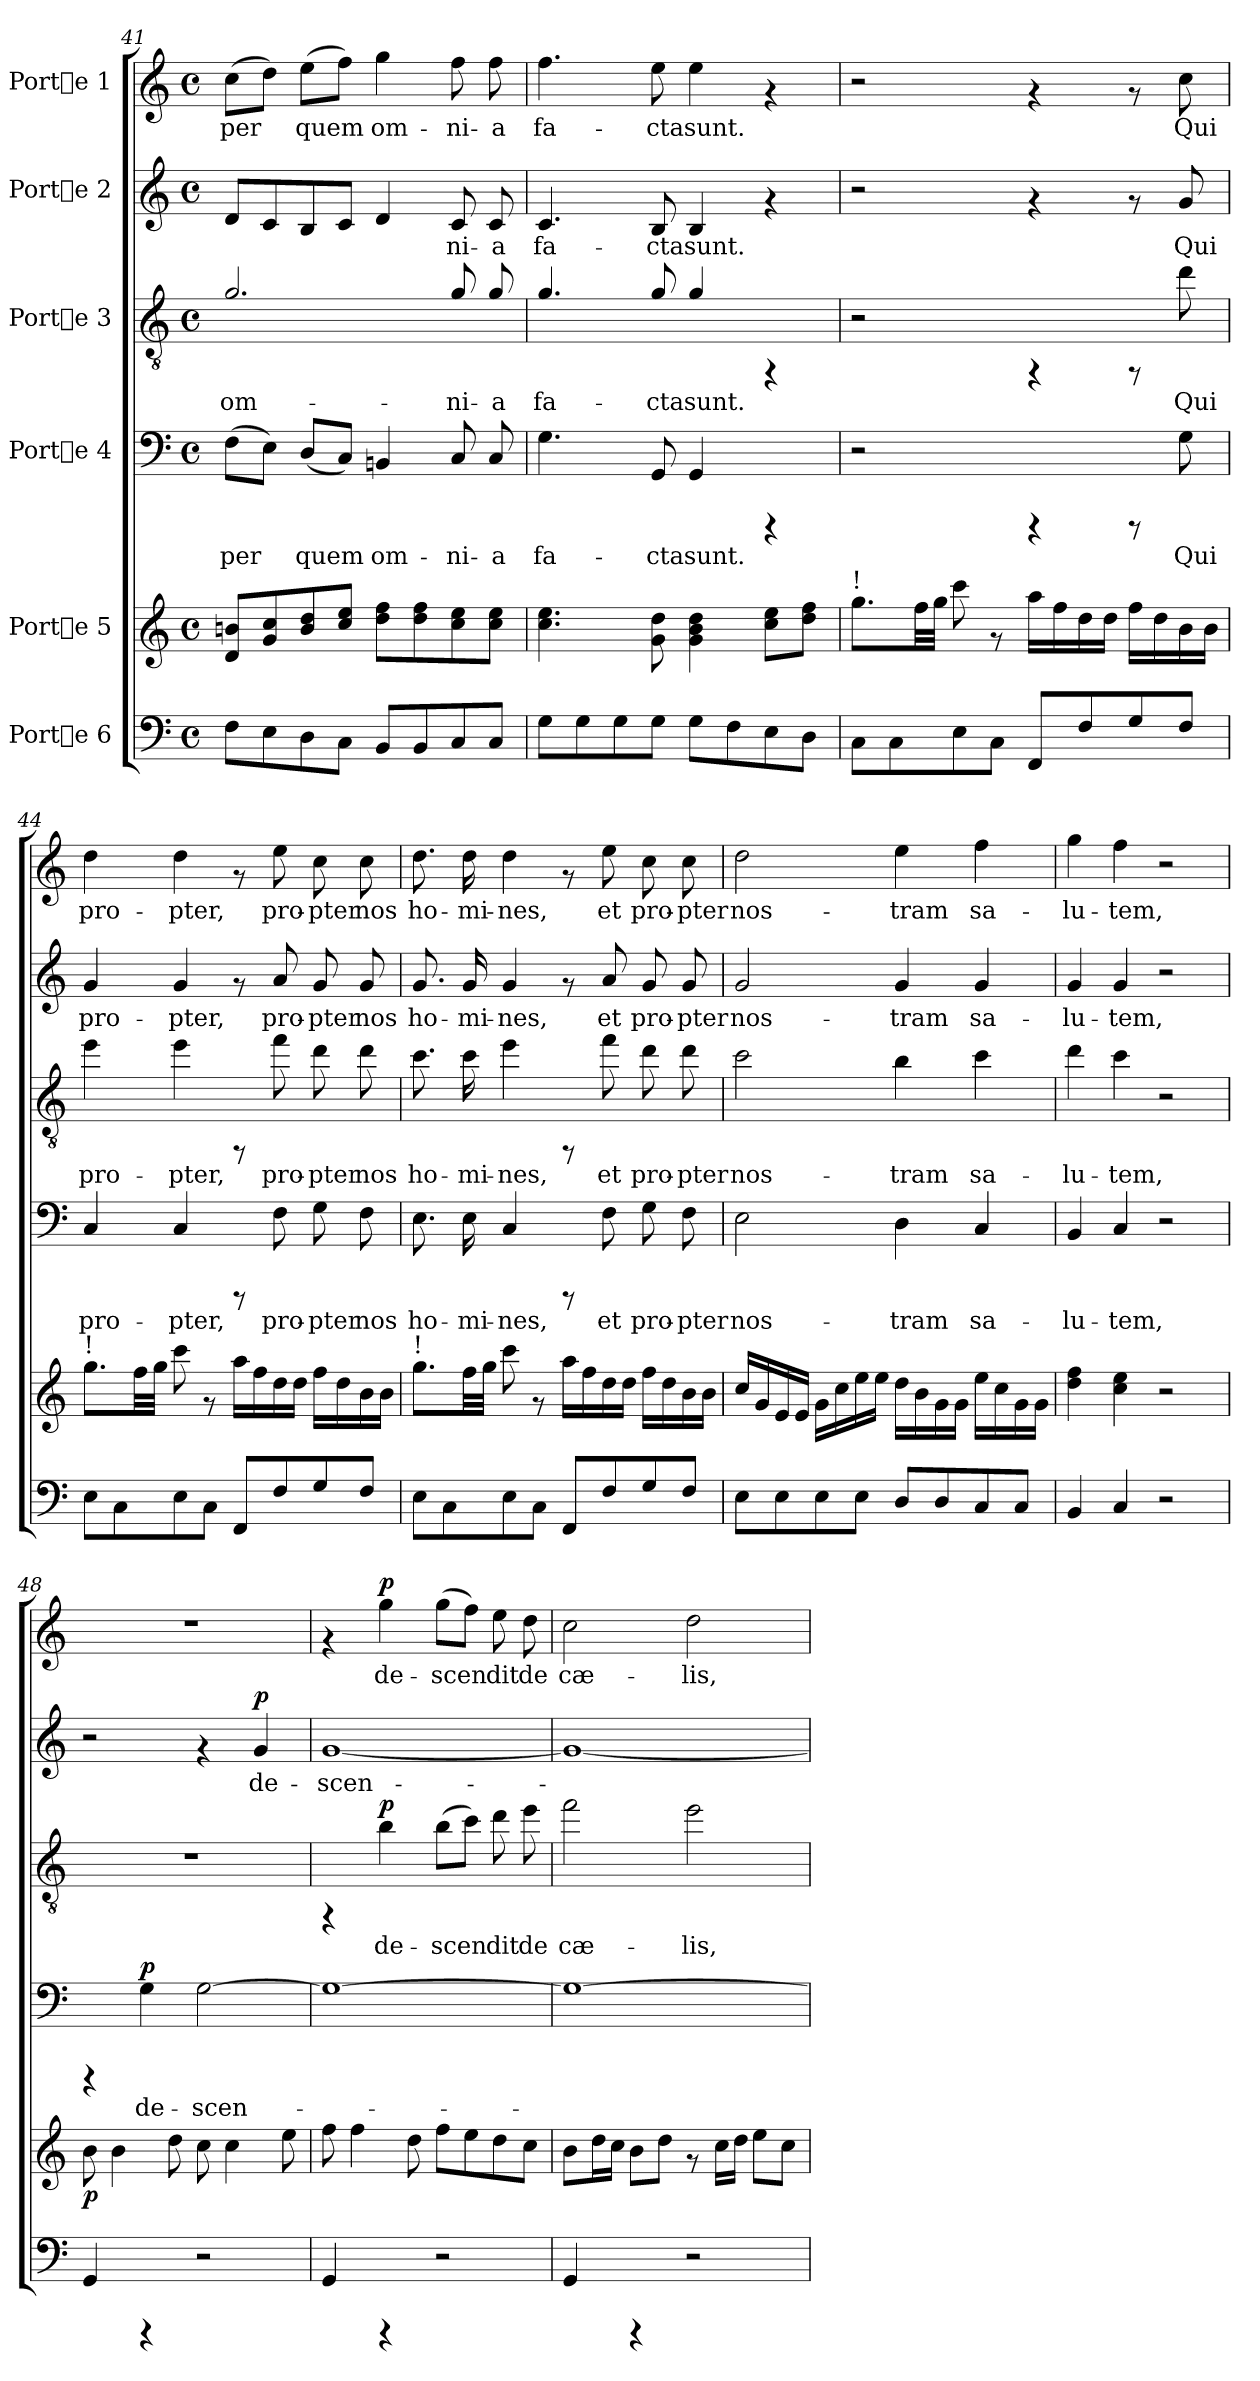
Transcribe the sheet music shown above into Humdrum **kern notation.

**kern	**kern	**dynam	**kern	**text	**dynam	**kern	**text	**dynam	**kern	**text	**dynam	**kern	**text	**dynam
*part6	*part5	*part5	*part4	*part4	*part4	*part3	*part3	*part3	*part2	*part2	*part2	*part1	*part1	*part1
*staff6	*staff5	*staff5	*staff4	*staff4	*staff4	*staff3	*staff3	*staff3	*staff2	*staff2	*staff2	*staff1	*staff1	*staff1
*I"Porte 6	*I"Porte 5	*	*I"Porte 4	*	*	*I"Porte 3	*	*	*I"Porte 2	*	*	*I"Porte 1	*	*
*clefF4	*clefG2	*	*clefF4	*	*	*clefGv2	*	*	*clefG2	*	*	*clefG2	*	*
*	*	*	*	*	*	*ITrd8c14	*	*	*	*	*	*ITrd1c2	*	*
*M4/4	*M4/4	*	*M4/4	*	*	*M4/4	*	*	*M4/4	*	*	*M4/4	*	*
*met(c)	*met(c)	*	*met(c)	*	*	*met(c)	*	*	*met(c)	*	*	*met(c)	*	*
=41	=41	=41	=41	=41	=41	=41	=41	=41	=41	=41	=41	=41	=41	=41
!	!	!	!	!LO:LY:b:cj	!	!	!LO:LY:b:cj	!	!	!LO:LY:b:cj	!	!	!LO:LY:b:cj	!
8F\L	8bn/ 8d/L	.	(>8F\L	per	.	2.G/	om-	.	8d/L	-	.	(>8b\L	per	.
!	!	!	!	!LO:LY:b:cj	!	!	!	!	!	!LO:LY:b:cj	!	!	!LO:LY:b:cj	!
8E\	8cc/ 8g/	.	8E\J)	.	.	.	.	.	8c/	.	.	8cc\J)	.	.
!	!	!	!	!LO:LY:b:cj	!	!	!	!	!	!LO:LY:b:cj	!	!	!LO:LY:b:cj	!
8D\	8dd/ 8b/	.	(<8D/L	quem	.	.	.	.	8B/	.	.	(>8dd\L	quem	.
!	!	!	!	!LO:LY:b:cj	!	!	!	!	!	!LO:LY:b:cj	!	!	!LO:LY:b:cj	!
8C\J	8ee/ 8cc/J	.	8C/J)	.	.	.	.	.	8c/J	.	.	8ee\J)	.	.
!	!	!	!	!LO:LY:b:cj	!	!	!	!	!	!LO:LY:b:cj	!	!	!LO:LY:b:cj	!
8BB/L	8ff\ 8dd\L	.	4BBn/	om-	.	.	.	.	4d/	.	.	4ff\	om-	.
8BB/	8ff\ 8dd\	.	.	.	.	.	.	.	.	.	.	.	.	.
!	!	!	!	!LO:LY:b:cj	!	!	!LO:LY:b:cj	!	!	!LO:LY:b:cj	!	!	!LO:LY:b:cj	!
8C/	8ee\ 8cc\	.	8C/	-ni-	.	8G/	-ni-	.	8c/	ni-	.	8ee\	-ni-	.
!	!	!	!	!LO:LY:b:cj	!	!	!LO:LY:b:cj	!	!	!LO:LY:b:cj	!	!	!LO:LY:b:cj	!
8C/J	8ee\ 8cc\J	.	8C/	-a	.	8G/	-a	.	8c/	-a	.	8ee\	-a	.
!!LO:PB:g=z
=42	=42	=42	=42	=42	=42	=42	=42	=42	=42	=42	=42	=42	=42	=42
!	!	!	!	!LO:LY:b:cj	!	!	!LO:LY:b:cj	!	!	!LO:LY:b:cj	!	!	!LO:LY:b:cj	!
8G\L	4.ee\ 4.cc\	.	4.G\	fa-	.	4.G/	fa-	.	4.c/	fa-	.	4.ee\	fa-	.
8G\	.	.	.	.	.	.	.	.	.	.	.	.	.	.
8G\	.	.	.	.	.	.	.	.	.	.	.	.	.	.
!	!	!	!	!LO:LY:b:cj	!	!	!LO:LY:b:cj	!	!	!LO:LY:b:cj	!	!	!LO:LY:b:cj	!
8G\J	8dd\ 8g\	.	8GG/	-cta	.	8G/	-cta	.	8B/	-cta	.	8dd\	-cta	.
!	!	!	!	!LO:LY:b:cj	!	!	!LO:LY:b:cj	!	!	!LO:LY:b:cj	!	!	!LO:LY:b:cj	!
8G\L	4dd\ 4b\ 4g\	.	4GG/	sunt.	.	4G/	sunt.	.	4B/	sunt.	.	4dd\	sunt.	.
8F\	.	.	.	.	.	.	.	.	.	.	.	.	.	.
8E\	8ee\ 8cc\L	.	4rCCC	.	.	4rFF	.	.	4rf	.	.	4rf	.	.
8D\J	8ff\ 8dd\J	.	.	.	.	.	.	.	.	.	.	.	.	.
=43	=43	=43	=43	=43	=43	=43	=43	=43	=43	=43	=43	=43	=43	=43
!	!LO:TX:a:t=!	!	!	!	!	!	!	!	!	!	!	!	!	!
8C\L	8.gg\L	.	2r	.	.	2r	.	.	2r	.	.	2r	.	.
8C\	.	.	.	.	.	.	.	.	.	.	.	.	.	.
.	32ff\	.	.	.	.	.	.	.	.	.	.	.	.	.
.	32gg\J	.	.	.	.	.	.	.	.	.	.	.	.	.
8E\	8ccc\	.	.	.	.	.	.	.	.	.	.	.	.	.
8C\J	8rf	.	.	.	.	.	.	.	.	.	.	.	.	.
8FF/L	16aa\L	.	4rCCC	.	.	4rFF	.	.	4rf	.	.	4rf	.	.
.	16ff\	.	.	.	.	.	.	.	.	.	.	.	.	.
8F/	16dd\	.	.	.	.	.	.	.	.	.	.	.	.	.
.	16dd\J	.	.	.	.	.	.	.	.	.	.	.	.	.
8G/	16ff\L	.	8rCCC	.	.	8rFF	.	.	8rf	.	.	8rf	.	.
.	16dd\	.	.	.	.	.	.	.	.	.	.	.	.	.
!	!	!	!	!LO:LY:b:cj	!	!	!LO:LY:b:cj	!	!	!LO:LY:b:cj	!	!	!LO:LY:b:cj	!
8F/J	16b\	.	8G\	Qui	.	8d\	Qui	.	8g/	Qui	.	8b\	Qui	.
.	16b\J	.	.	.	.	.	.	.	.	.	.	.	.	.
=44	=44	=44	=44	=44	=44	=44	=44	=44	=44	=44	=44	=44	=44	=44
!	!LO:TX:a:t=!	!	!	!	!	!	!	!	!	!	!	!	!	!
!	!	!	!	!LO:LY:b:cj	!	!	!LO:LY:b:cj	!	!	!LO:LY:b:cj	!	!	!LO:LY:b:cj	!
8E\L	8.gg\L	.	4C/	pro-	.	4e\	pro-	.	4g/	pro-	.	4cc\	pro-	.
8C\	.	.	.	.	.	.	.	.	.	.	.	.	.	.
.	32ff\	.	.	.	.	.	.	.	.	.	.	.	.	.
.	32gg\J	.	.	.	.	.	.	.	.	.	.	.	.	.
!	!	!	!	!LO:LY:b:cj	!	!	!LO:LY:b:cj	!	!	!LO:LY:b:cj	!	!	!LO:LY:b:cj	!
8E\	8ccc\	.	4C/	-pter,	.	4e\	-pter,	.	4g/	-pter,	.	4cc\	-pter,	.
8C\J	8rf	.	.	.	.	.	.	.	.	.	.	.	.	.
8FF/L	16aa\L	.	8rCCC	.	.	8rFF	.	.	8rf	.	.	8rf	.	.
.	16ff\	.	.	.	.	.	.	.	.	.	.	.	.	.
!	!	!	!	!LO:LY:b:cj	!	!	!LO:LY:b:cj	!	!	!LO:LY:b:cj	!	!	!LO:LY:b:cj	!
8F/	16dd\	.	8F\	pro-	.	8f\	pro-	.	8a/	pro-	.	8dd\	pro-	.
.	16dd\J	.	.	.	.	.	.	.	.	.	.	.	.	.
!	!	!	!	!LO:LY:b:cj	!	!	!LO:LY:b:cj	!	!	!LO:LY:b:cj	!	!	!LO:LY:b:cj	!
8G/	16ff\L	.	8G\	-pter	.	8d\	-pter	.	8g/	-pter	.	8b\	-pter	.
.	16dd\	.	.	.	.	.	.	.	.	.	.	.	.	.
!	!	!	!	!LO:LY:b:cj	!	!	!LO:LY:b:cj	!	!	!LO:LY:b:cj	!	!	!LO:LY:b:cj	!
8F/J	16b\	.	8F\	nos	.	8d\	nos	.	8g/	nos	.	8b\	nos	.
.	16b\J	.	.	.	.	.	.	.	.	.	.	.	.	.
=45	=45	=45	=45	=45	=45	=45	=45	=45	=45	=45	=45	=45	=45	=45
!	!LO:TX:a:t=!	!	!	!	!	!	!	!	!	!	!	!	!	!
!	!	!	!	!LO:LY:b:cj	!	!	!LO:LY:b:cj	!	!	!LO:LY:b:cj	!	!	!LO:LY:b:cj	!
8E\L	8.gg\L	.	8.E\	ho-	.	8.c\	ho-	.	8.g/	ho-	.	8.cc\	ho-	.
8C\	.	.	.	.	.	.	.	.	.	.	.	.	.	.
!	!	!	!	!LO:LY:b:cj	!	!	!LO:LY:b:cj	!	!	!LO:LY:b:cj	!	!	!LO:LY:b:cj	!
.	32ff\	.	16E\	-mi-	.	16c\	-mi-	.	16g/	-mi-	.	16cc\	-mi-	.
.	32gg\J	.	.	.	.	.	.	.	.	.	.	.	.	.
!	!	!	!	!LO:LY:b:cj	!	!	!LO:LY:b:cj	!	!	!LO:LY:b:cj	!	!	!LO:LY:b:cj	!
8E\	8ccc\	.	4C/	-nes,	.	4e\	-nes,	.	4g/	-nes,	.	4cc\	-nes,	.
8C\J	8rf	.	.	.	.	.	.	.	.	.	.	.	.	.
8FF/L	16aa\L	.	8rCCC	.	.	8rFF	.	.	8rf	.	.	8rf	.	.
.	16ff\	.	.	.	.	.	.	.	.	.	.	.	.	.
!	!	!	!	!LO:LY:b:cj	!	!	!LO:LY:b:cj	!	!	!LO:LY:b:cj	!	!	!LO:LY:b:cj	!
8F/	16dd\	.	8F\	et	.	8f\	et	.	8a/	et	.	8dd\	et	.
.	16dd\J	.	.	.	.	.	.	.	.	.	.	.	.	.
!	!	!	!	!LO:LY:b:cj	!	!	!LO:LY:b:cj	!	!	!LO:LY:b:cj	!	!	!LO:LY:b:cj	!
8G/	16ff\L	.	8G\	pro-	.	8d\	pro-	.	8g/	pro-	.	8b\	pro-	.
.	16dd\	.	.	.	.	.	.	.	.	.	.	.	.	.
!	!	!	!	!LO:LY:b:cj	!	!	!LO:LY:b:cj	!	!	!LO:LY:b:cj	!	!	!LO:LY:b:cj	!
8F/J	16b\	.	8F\	-pter	.	8d\	-pter	.	8g/	-pter	.	8b\	-pter	.
.	16b\J	.	.	.	.	.	.	.	.	.	.	.	.	.
!!LO:LB:g=z
=46	=46	=46	=46	=46	=46	=46	=46	=46	=46	=46	=46	=46	=46	=46
!	!	!	!	!LO:LY:b:cj	!	!	!LO:LY:b:cj	!	!	!LO:LY:b:cj	!	!	!LO:LY:b:cj	!
8E\L	16cc/L	.	2E\	nos-	.	2c\	nos-	.	2g/	nos-	.	2cc\	nos-	.
.	16g/	.	.	.	.	.	.	.	.	.	.	.	.	.
8E\	16e/	.	.	.	.	.	.	.	.	.	.	.	.	.
.	16e/J	.	.	.	.	.	.	.	.	.	.	.	.	.
8E\	16g\L	.	.	.	.	.	.	.	.	.	.	.	.	.
.	16cc\	.	.	.	.	.	.	.	.	.	.	.	.	.
8E\J	16ee\	.	.	.	.	.	.	.	.	.	.	.	.	.
.	16ee\J	.	.	.	.	.	.	.	.	.	.	.	.	.
!	!	!	!	!LO:LY:b:cj	!	!	!LO:LY:b:cj	!	!	!LO:LY:b:cj	!	!	!LO:LY:b:cj	!
8D/L	16dd\L	.	4D\	-tram	.	4B\	-tram	.	4g/	-tram	.	4dd\	-tram	.
.	16b\	.	.	.	.	.	.	.	.	.	.	.	.	.
8D/	16g\	.	.	.	.	.	.	.	.	.	.	.	.	.
.	16g\J	.	.	.	.	.	.	.	.	.	.	.	.	.
!	!	!	!	!LO:LY:b:cj	!	!	!LO:LY:b:cj	!	!	!LO:LY:b:cj	!	!	!LO:LY:b:cj	!
8C/	16ee\L	.	4C/	sa-	.	4c\	sa-	.	4g/	sa-	.	4ee\	sa-	.
.	16cc\	.	.	.	.	.	.	.	.	.	.	.	.	.
8C/J	16g\	.	.	.	.	.	.	.	.	.	.	.	.	.
.	16g\J	.	.	.	.	.	.	.	.	.	.	.	.	.
=47	=47	=47	=47	=47	=47	=47	=47	=47	=47	=47	=47	=47	=47	=47
!	!	!	!	!LO:LY:b:cj	!	!	!LO:LY:b:cj	!	!	!LO:LY:b:cj	!	!	!LO:LY:b:cj	!
4BB/	4ff\ 4dd\	.	4BB/	-lu-	.	4d\	-lu-	.	4g/	-lu-	.	4ff\	-lu-	.
!	!	!	!	!LO:LY:b:cj	!	!	!LO:LY:b:cj	!	!	!LO:LY:b:cj	!	!	!LO:LY:b:cj	!
4C/	4ee\ 4cc\	.	4C/	-tem,	.	4c\	-tem,	.	4g/	-tem,	.	4ee\	-tem,	.
2r	2r	.	2r	.	.	2r	.	.	2r	.	.	2r	.	.
=48	=48	=48	=48	=48	=48	=48	=48	=48	=48	=48	=48	=48	=48	=48
!	!	!LO:DY:b	!	!	!	!	!	!	!	!	!	!	!	!
4GG/	8b\	p	4rCCC	.	.	1r	.	.	2r	.	.	1r	.	.
.	4b\	.	.	.	.	.	.	.	.	.	.	.	.	.
!	!	!	!	!LO:LY:b:cj	!LO:DY:a	!	!	!	!	!	!	!	!	!
4rCCC	.	.	4G\	de-	p	.	.	.	.	.	.	.	.	.
.	8dd\	.	.	.	.	.	.	.	.	.	.	.	.	.
!	!	!	!	!LO:LY:b:cj	!	!	!	!	!	!	!	!	!	!
2r	8cc\	.	[>2G\	-scen-	.	.	.	.	4rf	.	.	.	.	.
.	4cc\	.	.	.	.	.	.	.	.	.	.	.	.	.
!	!	!	!	!	!	!	!	!	!	!LO:LY:b:cj	!LO:DY:a	!	!	!
.	.	.	.	.	.	.	.	.	4g/	de-	p	.	.	.
.	8ee\	.	.	.	.	.	.	.	.	.	.	.	.	.
=49	=49	=49	=49	=49	=49	=49	=49	=49	=49	=49	=49	=49	=49	=49
!	!	!	!	!	!	!	!	!	!	!LO:LY:b:cj	!	!	!	!
4GG/	8ff\	.	1G_>	.	.	4rFF	.	.	[<1g	-scen-	.	4rf	.	.
.	4ff\	.	.	.	.	.	.	.	.	.	.	.	.	.
!	!	!	!	!	!	!	!LO:LY:b:cj	!LO:DY:a	!	!	!	!	!LO:LY:b:cj	!LO:DY:a
4rCCC	.	.	.	.	.	4B\	de-	p	.	.	.	4ff\	de-	p
.	8dd\	.	.	.	.	.	.	.	.	.	.	.	.	.
!	!	!	!	!	!	!	!LO:LY:b:cj	!	!	!	!	!	!LO:LY:b:cj	!
2r	8ff\L	.	.	.	.	(>8B\L	-scen-	.	.	.	.	(>8ff\L	-scen-	.
!	!	!	!	!	!	!	!LO:LY:b:cj	!	!	!	!	!	!LO:LY:b:cj	!
.	8ee\	.	.	.	.	8c\J)	-	.	.	.	.	8ee\J)	-	.
!	!	!	!	!	!	!	!LO:LY:b:cj	!	!	!	!	!	!LO:LY:b:cj	!
.	8dd\	.	.	.	.	8d\	dit	.	.	.	.	8dd\	dit	.
!	!	!	!	!	!	!	!LO:LY:b:cj	!	!	!	!	!	!LO:LY:b:cj	!
.	8cc\J	.	.	.	.	8e\	de	.	.	.	.	8cc\	de	.
=50	=50	=50	=50	=50	=50	=50	=50	=50	=50	=50	=50	=50	=50	=50
!	!	!	!	!	!	!	!LO:LY:b:cj	!	!	!	!	!	!LO:LY:b:cj	!
4GG/	8b\L	.	1G_>	.	.	2f\	cæ-	.	1g_<	.	.	2b\	cæ-	.
.	16dd\	.	.	.	.	.	.	.	.	.	.	.	.	.
.	16cc\J	.	.	.	.	.	.	.	.	.	.	.	.	.
4rCCC	8b\L	.	.	.	.	.	.	.	.	.	.	.	.	.
.	8dd\J	.	.	.	.	.	.	.	.	.	.	.	.	.
!	!	!	!	!	!	!	!LO:LY:b:cj	!	!	!	!	!	!LO:LY:b:cj	!
2r	8rf	.	.	.	.	2e\	-lis,	.	.	.	.	2cc\	-lis,	.
.	16cc\L	.	.	.	.	.	.	.	.	.	.	.	.	.
.	16dd\J	.	.	.	.	.	.	.	.	.	.	.	.	.
.	8ee\L	.	.	.	.	.	.	.	.	.	.	.	.	.
.	8cc\J	.	.	.	.	.	.	.	.	.	.	.	.	.
=	=	=	=	=	=	=	=	=	=	=	=	=	=	=
*-	*-	*-	*-	*-	*-	*-	*-	*-	*-	*-	*-	*-	*-	*-
